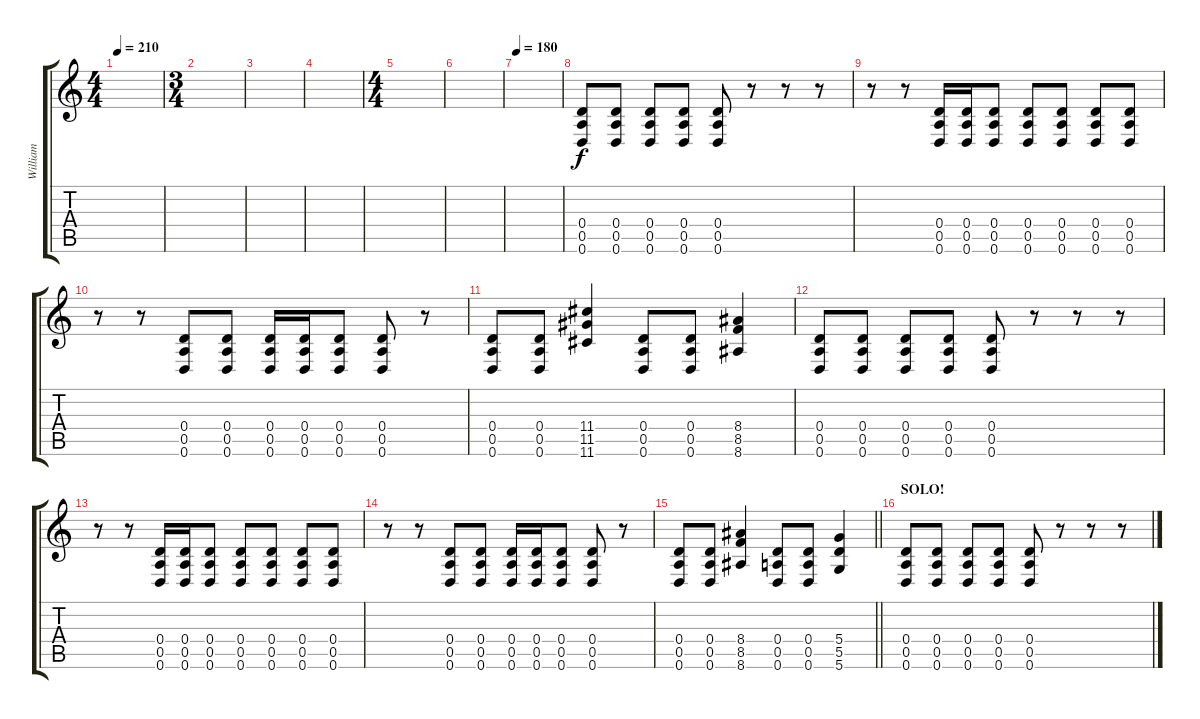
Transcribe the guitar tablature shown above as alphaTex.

\track ("William" "William") {instrument distortionguitar}
\staff {score tabs}
\tuning (E4 B3 G3 D3 A2 D2) {hide}
\ts (4 4)
\tempo 210
\clef g2
\ks c
|
\ts (3 4)
|
|
|
\ts (4 4)
|
|
\tempo 180
|
(0.4 0.5 0.6).8 (0.4 0.5 0.6).8 (0.4 0.5 0.6).8 (0.4 0.5 0.6).8 (0.4 0.5 0.6).8 r.8 r.8 r.8 |
r.8 r.8 (0.4 0.5 0.6).16 (0.4 0.5 0.6).16 (0.4 0.5 0.6).8 (0.4 0.5 0.6).8 (0.4 0.5 0.6).8 (0.4 0.5 0.6).8 (0.4 0.5 0.6).8 |
r.8 r.8 (0.4 0.5 0.6).8 (0.4 0.5 0.6).8 (0.4 0.5 0.6).16 (0.4 0.5 0.6).16 (0.4 0.5 0.6).8 (0.4 0.5 0.6).8 r.8 |
(0.4 0.5 0.6).8 (0.4 0.5 0.6).8 (11.4 11.5 11.6).4 (0.4 0.5 0.6).8 (0.4 0.5 0.6).8 (8.4 8.5 8.6).4 |
(0.4 0.5 0.6).8 (0.4 0.5 0.6).8 (0.4 0.5 0.6).8 (0.4 0.5 0.6).8 (0.4 0.5 0.6).8 r.8 r.8 r.8 |
r.8 r.8 (0.4 0.5 0.6).16 (0.4 0.5 0.6).16 (0.4 0.5 0.6).8 (0.4 0.5 0.6).8 (0.4 0.5 0.6).8 (0.4 0.5 0.6).8 (0.4 0.5 0.6).8 |
r.8 r.8 (0.4 0.5 0.6).8 (0.4 0.5 0.6).8 (0.4 0.5 0.6).16 (0.4 0.5 0.6).16 (0.4 0.5 0.6).8 (0.4 0.5 0.6).8 r.8 |
\barLineRight lightlight
(0.4 0.5 0.6).8 (0.4 0.5 0.6).8 (8.4 8.5 8.6).4 (0.4 0.5 0.6).8 (0.4 0.5 0.6).8 (5.4 5.5 5.6).4 |
\section ("" "SOLO!")
(0.4 0.5 0.6).8 (0.4 0.5 0.6).8 (0.4 0.5 0.6).8 (0.4 0.5 0.6).8 (0.4 0.5 0.6).8 r.8 r.8 r.8
